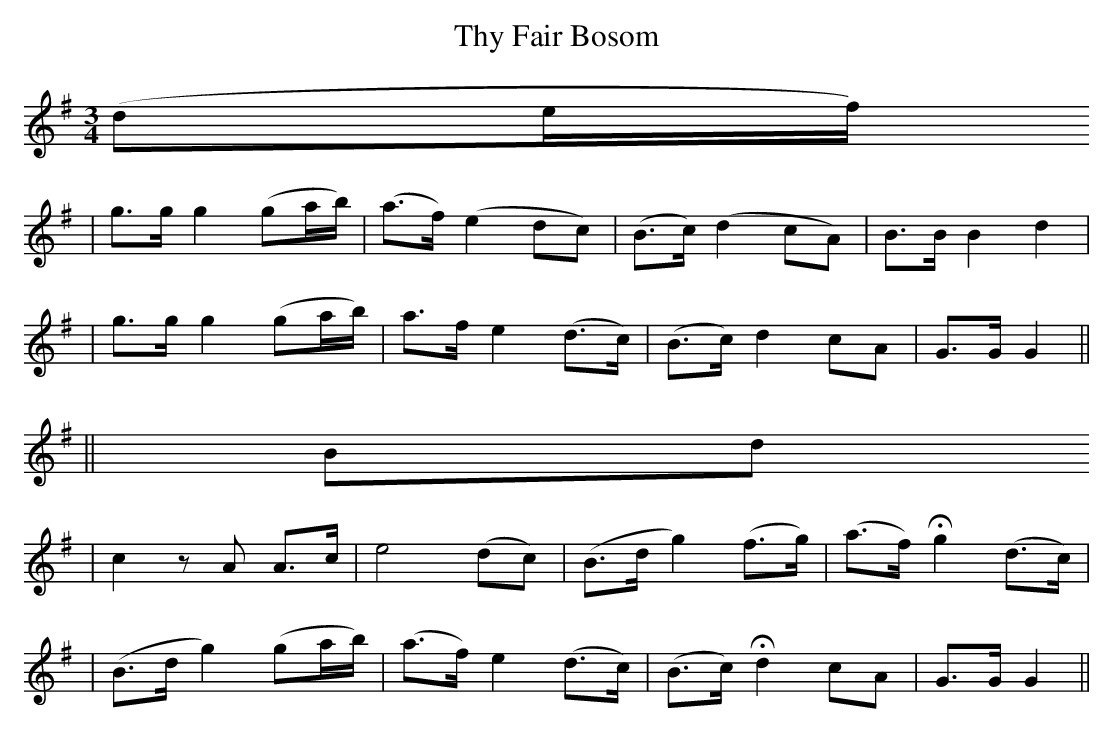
X:1
T: Thy Fair Bosom
M: 3/4
L: 1/8
K: G
(de/f/)
| g>g g2 (ga/b/) | (a>f) (e2 dc) | (B>c) (d2 cA) | B>B B2 d2 |
| g>g g2 (ga/b/) | a>f e2 (d>c) | (B>c) d2 cA | G>G G2 ||
|| Bd
| c2 zA A>c | e4 (dc) | (B>d g2) (f>g) | (a>f) Hg2 (d>c) |
| (B>d g2) (ga/b/) | (a>f) e2 (d>c) | (B>c) Hd2 cA | G>G G2 ||
